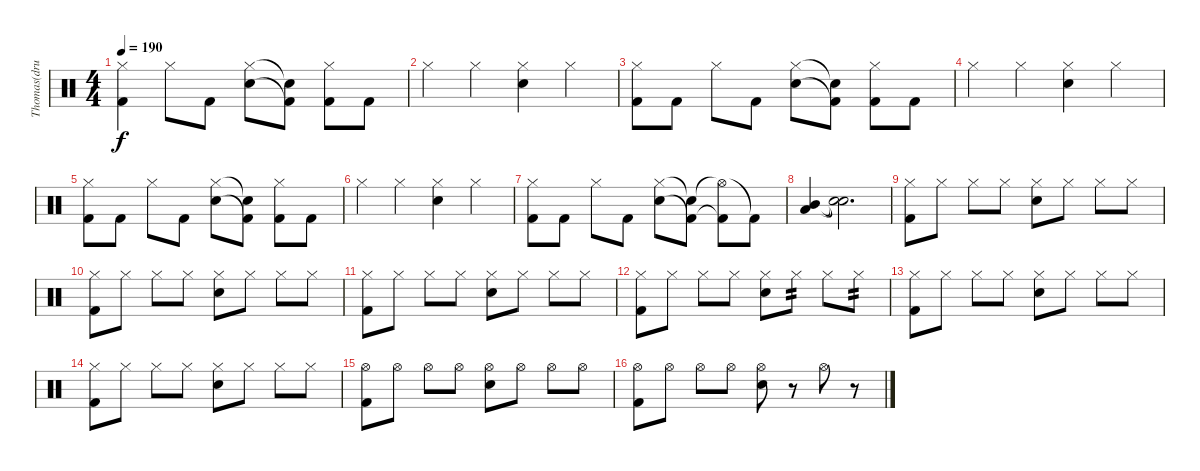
\track ("Thomas(drums)" "Thomas(dru") {instrument percussion}
\staff {score}
\articulation defaults
\ts (4 4)
\tempo 190
\clef neutral
\ks c
("Hi-Hat (closed)" "Kick (hit) 2").4{dy f} "Hi-Hat (closed)".8 "Kick (hit) 2".8 ("Hi-Hat (closed)" "Electric Snare (hit)").8 ("Snare (hit)"{t} "Kick (hit) 2"{t}).8 ("Hi-Hat (closed)" "Kick (hit) 2").8 "Kick (hit) 2".8 |
"Hi-Hat (closed)".4 "Hi-Hat (closed)".4 ("Hi-Hat (closed)" "Electric Snare (hit)").4 "Hi-Hat (closed)".4 |
("Hi-Hat (closed)" "Kick (hit) 2").8 "Kick (hit) 2".8 "Hi-Hat (closed)".8 "Kick (hit) 2".8 ("Hi-Hat (closed)" "Electric Snare (hit)").8 ("Snare (hit)"{t} "Kick (hit) 2"{t}).8 ("Hi-Hat (closed)" "Kick (hit) 2").8 "Kick (hit) 2".8 |
"Hi-Hat (closed)".4 "Hi-Hat (closed)".4 ("Hi-Hat (closed)" "Electric Snare (hit)").4 "Hi-Hat (closed)".4 |
("Hi-Hat (closed)" "Kick (hit) 2").8 "Kick (hit) 2".8 "Hi-Hat (closed)".8 "Kick (hit) 2".8 ("Hi-Hat (closed)" "Electric Snare (hit)").8 ("Snare (hit)"{t} "Kick (hit) 2"{t}).8 ("Hi-Hat (closed)" "Kick (hit) 2").8 "Kick (hit) 2".8 |
"Hi-Hat (closed)".4 "Hi-Hat (closed)".4 ("Hi-Hat (closed)" "Electric Snare (hit)").4 "Hi-Hat (closed)".4 |
("Hi-Hat (closed)" "Kick (hit) 2").8 "Kick (hit) 2".8 "Hi-Hat (closed)".8 "Kick (hit) 2".8 ("Hi-Hat (closed)" "Electric Snare (hit)").8 ("Snare (hit)"{t} "Kick (hit) 2"{t}).8 ("Hi-Hat (open)"{t} "Kick (hit) 2"{t}).8 "Kick (hit) 2"{t}.8 |
("Mid Tom (hit)" "Low Tom (hit)").4 ("Snare (hit)"{t} "Snare (hit)"{t}).2{d} |
("Hi-Hat (closed)" "Kick (hit) 2").8 "Hi-Hat (closed)".8 "Hi-Hat (closed)".8 "Hi-Hat (closed)".8 ("Hi-Hat (closed)" "Electric Snare (hit)").8 "Hi-Hat (closed)".8 "Hi-Hat (closed)".8 "Hi-Hat (closed)".8 |
("Hi-Hat (closed)" "Kick (hit) 2").8 "Hi-Hat (closed)".8 "Hi-Hat (closed)".8 "Hi-Hat (closed)".8 ("Hi-Hat (closed)" "Electric Snare (hit)").8 "Hi-Hat (closed)".8 "Hi-Hat (closed)".8 "Hi-Hat (closed)".8 |
("Hi-Hat (closed)" "Kick (hit) 2").8 "Hi-Hat (closed)".8 "Hi-Hat (closed)".8 "Hi-Hat (closed)".8 ("Hi-Hat (closed)" "Electric Snare (hit)").8 "Hi-Hat (closed)".8 "Hi-Hat (closed)".8 "Hi-Hat (closed)".8 |
("Hi-Hat (closed)" "Kick (hit) 2").8 "Hi-Hat (closed)".8 "Hi-Hat (closed)".8 "Hi-Hat (closed)".8 ("Hi-Hat (closed)" "Electric Snare (hit)").8 "Hi-Hat (closed)".8{tp 2} "Hi-Hat (closed)".8 "Hi-Hat (closed)".8{tp 2} |
("Hi-Hat (closed)" "Kick (hit) 2").8 "Hi-Hat (closed)".8 "Hi-Hat (closed)".8 "Hi-Hat (closed)".8 ("Hi-Hat (closed)" "Electric Snare (hit)").8 "Hi-Hat (closed)".8 "Hi-Hat (closed)".8 "Hi-Hat (closed)".8 |
("Hi-Hat (closed)" "Kick (hit) 2").8 "Hi-Hat (closed)".8 "Hi-Hat (closed)".8 "Hi-Hat (closed)".8 ("Hi-Hat (closed)" "Electric Snare (hit)").8 "Hi-Hat (closed)".8 "Hi-Hat (closed)".8 "Hi-Hat (closed)".8 |
("Hi-Hat (open)" "Kick (hit) 2").8 "Hi-Hat (open)".8 "Hi-Hat (open)".8 "Hi-Hat (open)".8 ("Hi-Hat (open)" "Electric Snare (hit)").8 "Hi-Hat (open)".8 "Hi-Hat (open)".8 "Hi-Hat (open)".8 |
("Hi-Hat (open)" "Kick (hit) 2").8 "Hi-Hat (open)".8 "Hi-Hat (open)".8 "Hi-Hat (open)".8 ("Hi-Hat (open)" "Electric Snare (hit)").8 r.8 "Hi-Hat (open)".8 r.8
